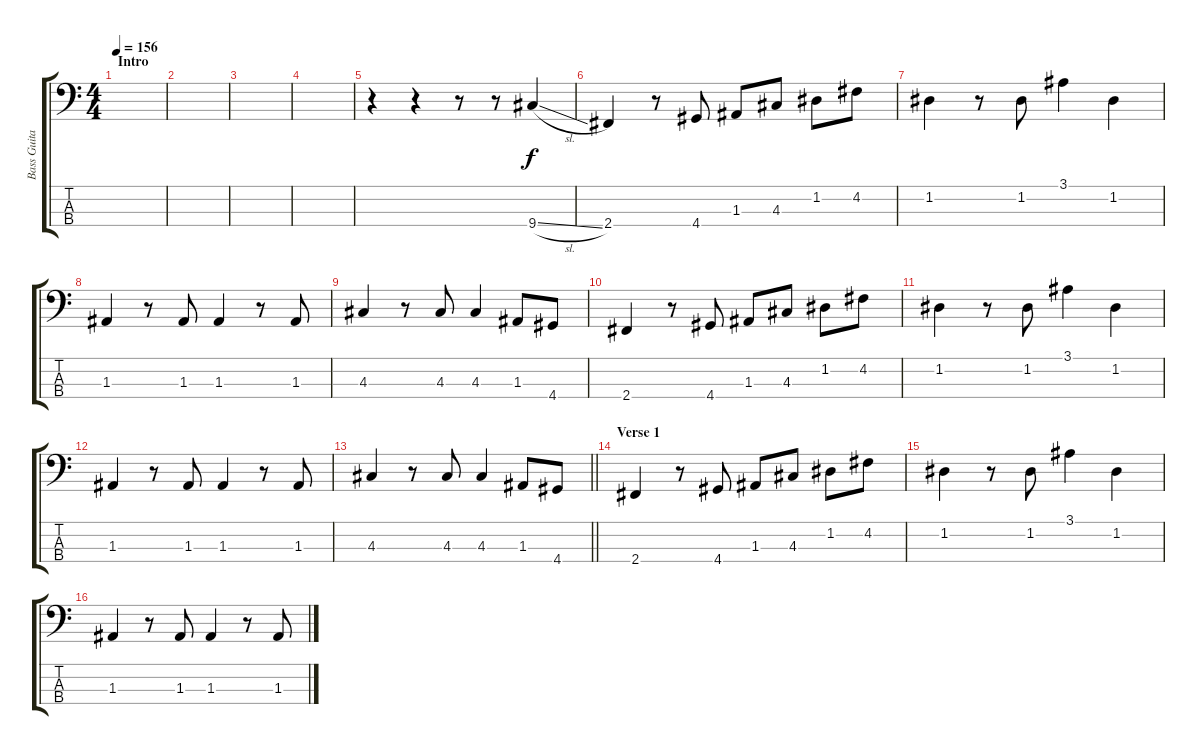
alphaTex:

\track ("Bass Guitar" "Bass Guita") {instrument electricbassfinger}
\staff {score tabs}
\tuning (G2 D2 A1 E1) {hide}
\ts (4 4)
\section ("" "Intro")
\tempo 156
\tempo 167
\tempo 156
\clef f4
\ks c
|
|
|
|
r.4 r.4 r.8 r.8 9.4{sl}.4 |
2.4.4 r.8 4.4.8 1.3.8 4.3.8 1.2.8 4.2.8 |
1.2.4 r.8 1.2.8 3.1.4 1.2.4 |
1.3.4 r.8 1.3.8 1.3.4 r.8 1.3.8 |
4.3.4 r.8 4.3.8 4.3.4 1.3.8 4.4.8 |
2.4.4 r.8 4.4.8 1.3.8 4.3.8 1.2.8 4.2.8 |
1.2.4 r.8 1.2.8 3.1.4 1.2.4 |
1.3.4 r.8 1.3.8 1.3.4 r.8 1.3.8 |
\barLineRight lightlight
4.3.4 r.8 4.3.8 4.3.4 1.3.8 4.4.8 |
\section ("" "Verse 1")
2.4.4 r.8 4.4.8 1.3.8 4.3.8 1.2.8 4.2.8 |
1.2.4 r.8 1.2.8 3.1.4 1.2.4 |
1.3.4 r.8 1.3.8 1.3.4 r.8 1.3.8
